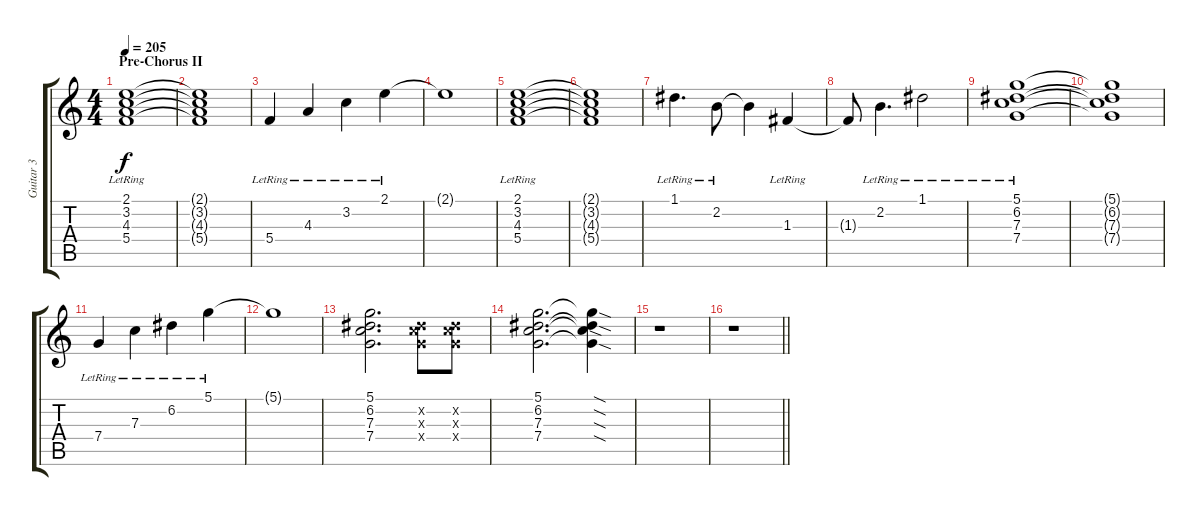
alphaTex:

\track ("Guitar 3" "Guitar 3") {instrument acousticguitarsteel}
\staff {score tabs}
\tuning (D4 A3 F3 C3 G2 D2) {hide}
\ts (4 4)
\section ("" "Pre-Chorus II")
\tempo 205
\clef g2
\ks c
(2.1{lr} 3.2{lr} 4.3{lr} 5.4{lr}).1{dy f} |
(2.1{t} 3.2{t} 4.3{t} 5.4{t}).1 |
5.4{lr}.4 4.3{lr}.4 3.2{lr}.4 2.1{lr}.4 |
2.1{t}.1 |
(2.1{lr} 3.2{lr} 4.3{lr} 5.4{lr}).1 |
(2.1{t} 3.2{t} 4.3{t} 5.4{t}).1 |
1.1{lr}.4{d} 2.2{lr}.8 2.2{t}.4 1.3{lr}.4 |
1.3{t}.8 2.2{lr}.4{d} 1.1{lr}.2 |
(5.1{lr} 6.2{lr} 7.3{lr} 7.4{lr}).1 |
(5.1{t} 6.2{t} 7.3{t} 7.4{t}).1 |
7.4{lr}.4 7.3{lr}.4 6.2{lr}.4 5.1{lr}.4 |
5.1{t}.1 |
(5.1 6.2 7.3 7.4).2{d} (6.2{x} 7.3{x} 7.4{x}).8 (6.2{x} 7.3{x} 7.4{x}).8 |
(5.1 6.2 7.3 7.4).2{d} (5.1{sod t} 6.2{sod t} 7.3{sod t} 7.4{sod t}).4 |
r.1 |
\barLineRight lightlight
r.1
